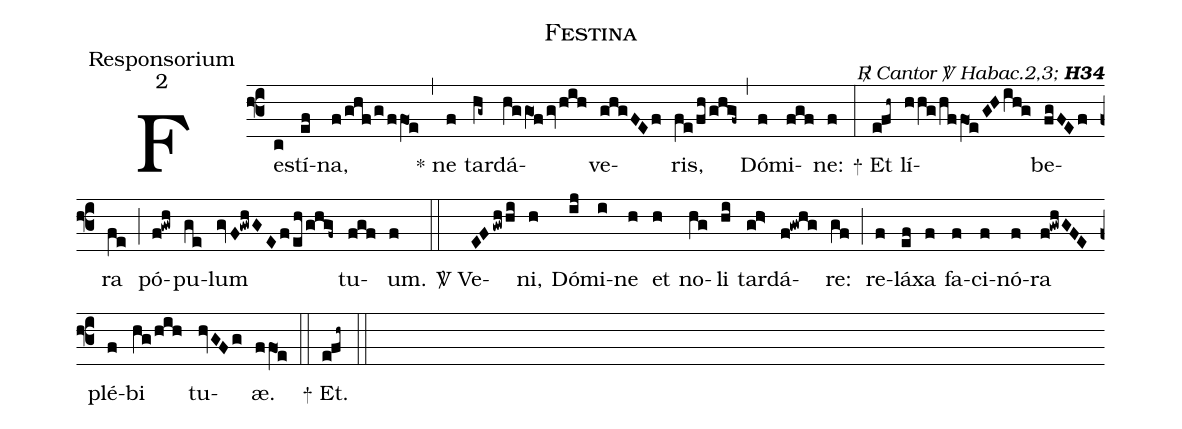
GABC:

name:Festina;
office-part:Responsorium;
mode:2;
commentary:{\itshape\mdseries \Rbar\  Cantor \Vbar\ Habac.2,3;\/} {\bfseries H34};
%%
(f3)  Fe(c)stí(ef)na,(f/ghf/g/ffO1!e) (,)
<sp>*</sp> ne(f) tar(hg~)dá(hggO1fgvhih)ve(ghgFEf)ris,(fe/fh/ghgf~) (,)
Dó(f)mi(fgf)ne:(f) (:)
<sp>+</sp> Et(efh~) lí(hhg/hffO1eGHih@g)be(fgFEf)ra(fe) (;)
pó(f!gwh)pu(ge)lum(gvF!gwhGEf/eh/ghgf~) tu(fgf)um.(f) (::)
<sp>V/</sp> Ve(EFgwhhi)ni,(h) Dó(ij)mi(i)ne(h) et(h) no(hg)li(hi) tar(g!h>)dá(f!gwhg)re:(gf) (;)
re(f)lá(ef)xa(f) fa(f)ci(f)nó(f)ra(f!gwhGFE) plé(f)bi(hg/hih) tu(hvGFg)æ.(ffO1!e) (::)
<sp>+</sp> Et.(efh~) (::)
